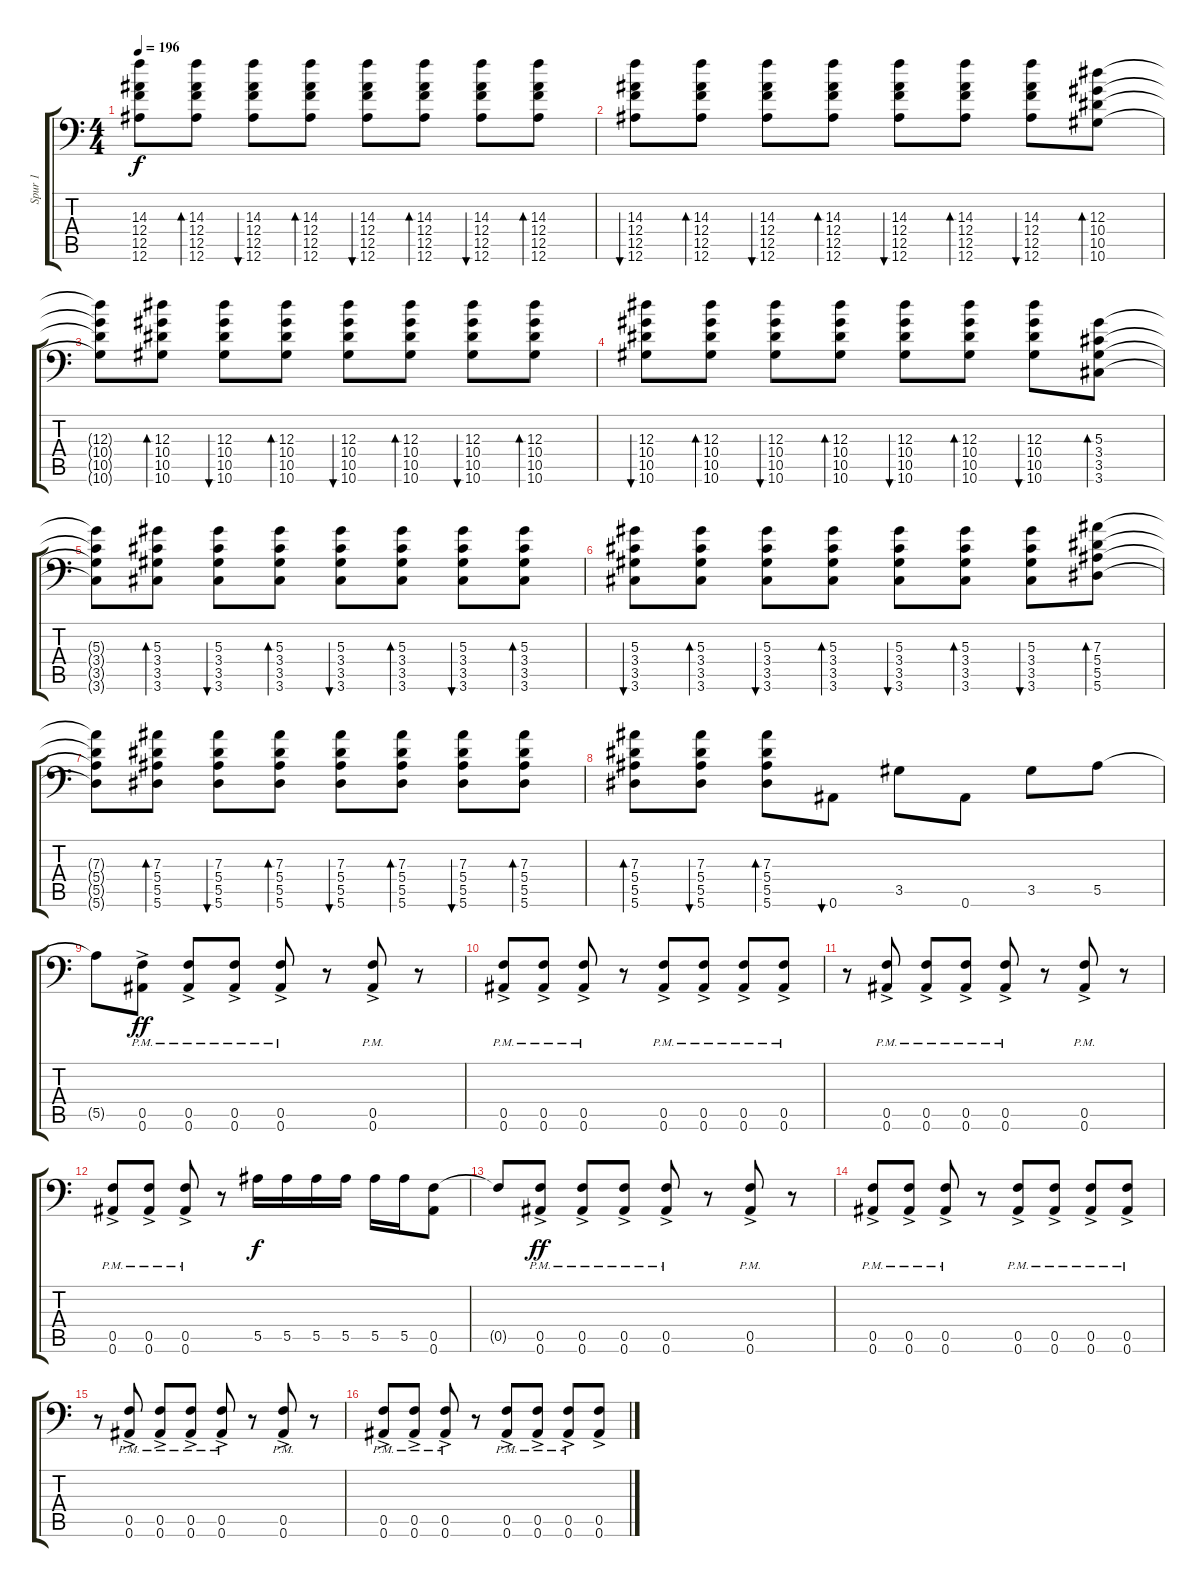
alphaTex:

\track ("Spur 1" "Spur 1") {instrument distortionguitar}
\staff {score tabs}
\tuning (C4 G3 Eb3 Bb2 F2 Bb1) {hide}
\ts (4 4)
\tempo 196
\clef f4
\ks c
(14.3{t} 12.4{t} 12.5{t} 12.6{t}).8{dy f} (14.3 12.4 12.5 12.6).8{bd 60} (14.3 12.4 12.5 12.6).8{bu 60} (14.3 12.4 12.5 12.6).8{bd 60} (14.3 12.4 12.5 12.6).8{bu 60} (14.3 12.4 12.5 12.6).8{bd 60} (14.3 12.4 12.5 12.6).8{bu 60} (14.3 12.4 12.5 12.6).8{bd 60} |
(14.3 12.4 12.5 12.6).8{bu 60} (14.3 12.4 12.5 12.6).8{bd 60} (14.3 12.4 12.5 12.6).8{bu 60} (14.3 12.4 12.5 12.6).8{bd 60} (14.3 12.4 12.5 12.6).8{bu 60} (14.3 12.4 12.5 12.6).8{bd 60} (14.3 12.4 12.5 12.6).8{bu 60} (12.3 10.4 10.5 10.6).8{bd 60} |
(12.3{t} 10.4{t} 10.5{t} 10.6{t}).8 (12.3 10.4 10.5 10.6).8{bd 60} (12.3 10.4 10.5 10.6).8{bu 60} (12.3 10.4 10.5 10.6).8{bd 60} (12.3 10.4 10.5 10.6).8{bu 60} (12.3 10.4 10.5 10.6).8{bd 60} (12.3 10.4 10.5 10.6).8{bu 60} (12.3 10.4 10.5 10.6).8{bd 60} |
(12.3 10.4 10.5 10.6).8{bu 60} (12.3 10.4 10.5 10.6).8{bd 60} (12.3 10.4 10.5 10.6).8{bu 60} (12.3 10.4 10.5 10.6).8{bd 60} (12.3 10.4 10.5 10.6).8{bu 60} (12.3 10.4 10.5 10.6).8{bd 60} (12.3 10.4 10.5 10.6).8{bu 60} (5.3 3.4 3.5 3.6).8{bd 60} |
(5.3{t} 3.4{t} 3.5{t} 3.6{t}).8 (5.3 3.4 3.5 3.6).8{bd 60} (5.3 3.4 3.5 3.6).8{bu 60} (5.3 3.4 3.5 3.6).8{bd 60} (5.3 3.4 3.5 3.6).8{bu 60} (5.3 3.4 3.5 3.6).8{bd 60} (5.3 3.4 3.5 3.6).8{bu 60} (5.3 3.4 3.5 3.6).8{bd 60} |
(5.3 3.4 3.5 3.6).8{bu 60} (5.3 3.4 3.5 3.6).8{bd 60} (5.3 3.4 3.5 3.6).8{bu 60} (5.3 3.4 3.5 3.6).8{bd 60} (5.3 3.4 3.5 3.6).8{bu 60} (5.3 3.4 3.5 3.6).8{bd 60} (5.3 3.4 3.5 3.6).8{bu 60} (7.3 5.4 5.5 5.6).8{bd 60} |
(7.3{t} 5.4{t} 5.5{t} 5.6{t}).8 (7.3 5.4 5.5 5.6).8{bd 60} (7.3 5.4 5.5 5.6).8{bu 60} (7.3 5.4 5.5 5.6).8{bd 60} (7.3 5.4 5.5 5.6).8{bu 60} (7.3 5.4 5.5 5.6).8{bd 60} (7.3 5.4 5.5 5.6).8{bu 60} (7.3 5.4 5.5 5.6).8{bd 60} |
(7.3 5.4 5.5 5.6).8{bd 60} (7.3 5.4 5.5 5.6).8{bu 60} (7.3 5.4 5.5 5.6).8{bd 60} 0.6.8{bu 60} 3.5.8 0.6.8 3.5.8 5.5.8 |
5.5{t}.8 (0.5{ac pm} 0.6{ac pm}).8{dy ff} (0.5{ac pm} 0.6{ac pm}).8 (0.5{ac pm} 0.6{ac pm}).8 (0.5{ac pm} 0.6{ac pm}).8 r.8 (0.5{ac pm} 0.6{ac pm}).8 r.8 |
(0.5{ac pm} 0.6{ac pm}).8 (0.5{ac pm} 0.6{ac pm}).8 (0.5{ac pm} 0.6{ac pm}).8 r.8 (0.5{ac pm} 0.6{ac pm}).8 (0.5{ac pm} 0.6{ac pm}).8 (0.5{ac pm} 0.6{ac pm}).8 (0.5{ac pm} 0.6{ac pm}).8 |
r.8 (0.5{ac pm} 0.6{ac pm}).8 (0.5{ac pm} 0.6{ac pm}).8 (0.5{ac pm} 0.6{ac pm}).8 (0.5{ac pm} 0.6{ac pm}).8 r.8 (0.5{ac pm} 0.6{ac pm}).8 r.8 |
(0.5{ac pm} 0.6{ac pm}).8 (0.5{ac pm} 0.6{ac pm}).8 (0.5{ac pm} 0.6{ac pm}).8 r.8 5.5.16{dy f} 5.5.16 5.5.16 5.5.16 5.5.16 5.5.16 (0.5 0.6).8 |
0.5{t}.8 (0.5{ac pm} 0.6{ac pm}).8{dy ff} (0.5{ac pm} 0.6{ac pm}).8 (0.5{ac pm} 0.6{ac pm}).8 (0.5{ac pm} 0.6{ac pm}).8 r.8 (0.5{ac pm} 0.6{ac pm}).8 r.8 |
(0.5{ac pm} 0.6{ac pm}).8 (0.5{ac pm} 0.6{ac pm}).8 (0.5{ac pm} 0.6{ac pm}).8 r.8 (0.5{ac pm} 0.6{ac pm}).8 (0.5{ac pm} 0.6{ac pm}).8 (0.5{ac pm} 0.6{ac pm}).8 (0.5{ac pm} 0.6{ac pm}).8 |
r.8 (0.5{ac pm} 0.6{ac pm}).8 (0.5{ac pm} 0.6{ac pm}).8 (0.5{ac pm} 0.6{ac pm}).8 (0.5{ac pm} 0.6{ac pm}).8 r.8 (0.5{ac pm} 0.6{ac pm}).8 r.8 |
(0.5{ac pm} 0.6{ac pm}).8 (0.5{ac pm} 0.6{ac pm}).8 (0.5{ac pm} 0.6{ac pm}).8 r.8 (0.5{ac pm} 0.6{ac pm}).8 (0.5{ac pm} 0.6{ac pm}).8 (0.5{ac pm} 0.6{ac pm}).8 (0.5{ac} 0.6{ac}).8
